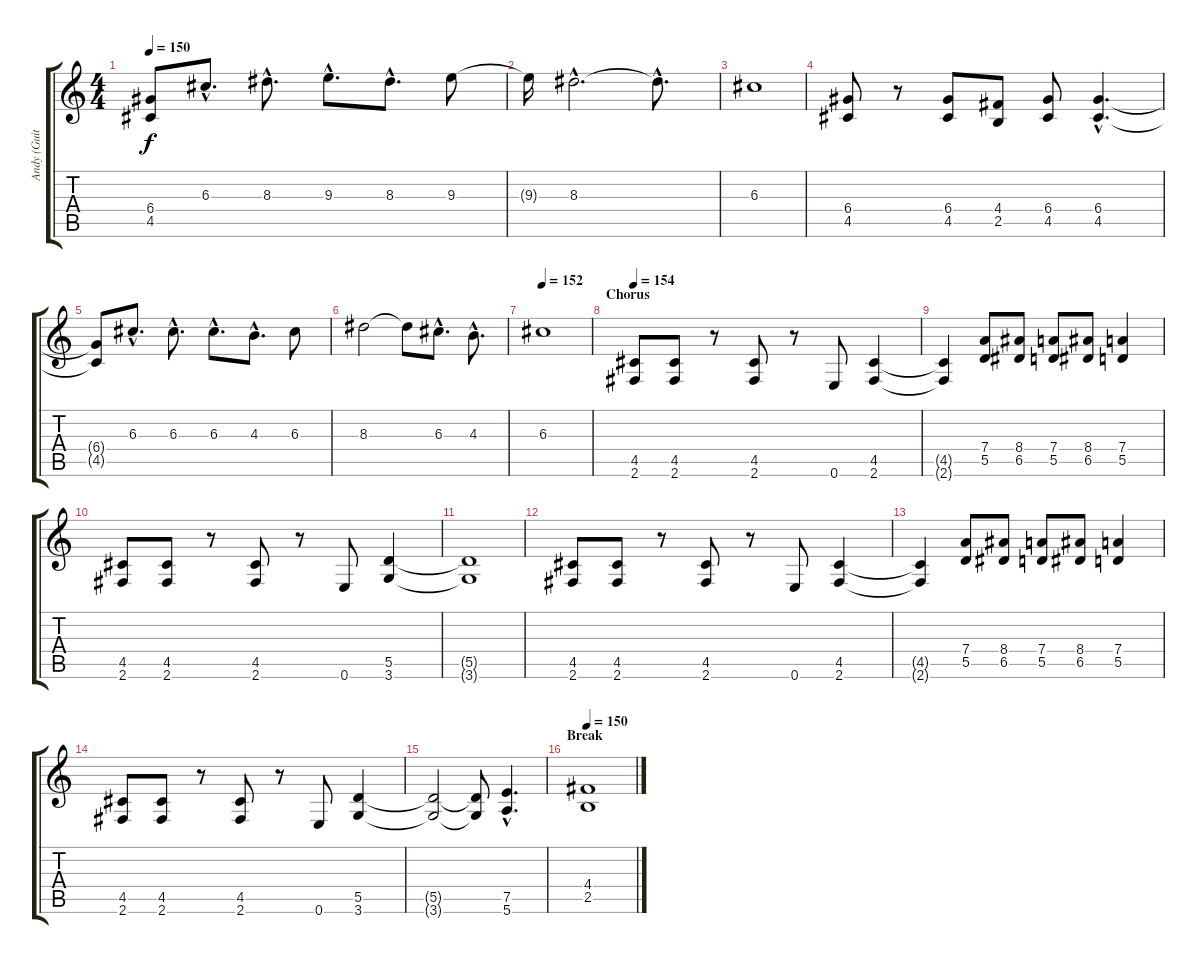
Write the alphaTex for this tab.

\track ("Andy (Guitar)" "Andy (Guit") {instrument overdrivenguitar}
\staff {score tabs}
\tuning (E4 B3 G3 D3 A2 E2) {hide}
\ts (4 4)
\tempo 150
\clef g2
\ks c
(6.4{t} 4.5{t}).8{dy f} 6.3{hac}.8{d} 8.3{hac}.8{d} 9.3{hac}.8{d} 8.3{hac}.8{d} 9.3.8 |
9.3{t}.16 8.3{hac}.2{d} 8.3{hac t}.8{d} |
6.3.1 |
(6.4 4.5).8 r.8 (6.4 4.5).8 (4.4 2.5).8 (6.4 4.5).8 (6.4{hac} 4.5{hac}).4{d} |
(6.4{t} 4.5{t}).8 6.3{hac}.8{d} 6.3{hac}.8{d} 6.3{hac}.8{d} 4.3{hac}.8{d} 6.3.8 |
8.3.2 8.3{t}.8 6.3{hac}.8{d} 4.3{hac}.8{d} |
\tempo 152
6.3.1 |
\section ("" "Chorus")
\tempo 154
(4.5 2.6).8{balance 0} (4.5 2.6).8 r.8 (4.5 2.6).8 r.8 0.6.8 (4.5 2.6).4 |
(4.5{t} 2.6{t}).4 (7.4 5.5).8 (8.4 6.5).8 (7.4 5.5).8 (8.4 6.5).8 (7.4 5.5).4 |
(4.5 2.6).8 (4.5 2.6).8 r.8 (4.5 2.6).8 r.8 0.6.8 (5.5 3.6).4 |
(5.5{t} 3.6{t}).1 |
(4.5 2.6).8 (4.5 2.6).8 r.8 (4.5 2.6).8 r.8 0.6.8 (4.5 2.6).4 |
(4.5{t} 2.6{t}).4 (7.4 5.5).8 (8.4 6.5).8 (7.4 5.5).8 (8.4 6.5).8 (7.4 5.5).4 |
(4.5 2.6).8 (4.5 2.6).8 r.8 (4.5 2.6).8 r.8 0.6.8 (5.5 3.6).4 |
(5.5{t} 3.6{t}).2 (5.5{t} 3.6{t}).8 (7.5{hac} 5.6{hac}).4{d} |
\section ("" "Break")
\tempo 150
(4.4 2.5).1{balance 0}
